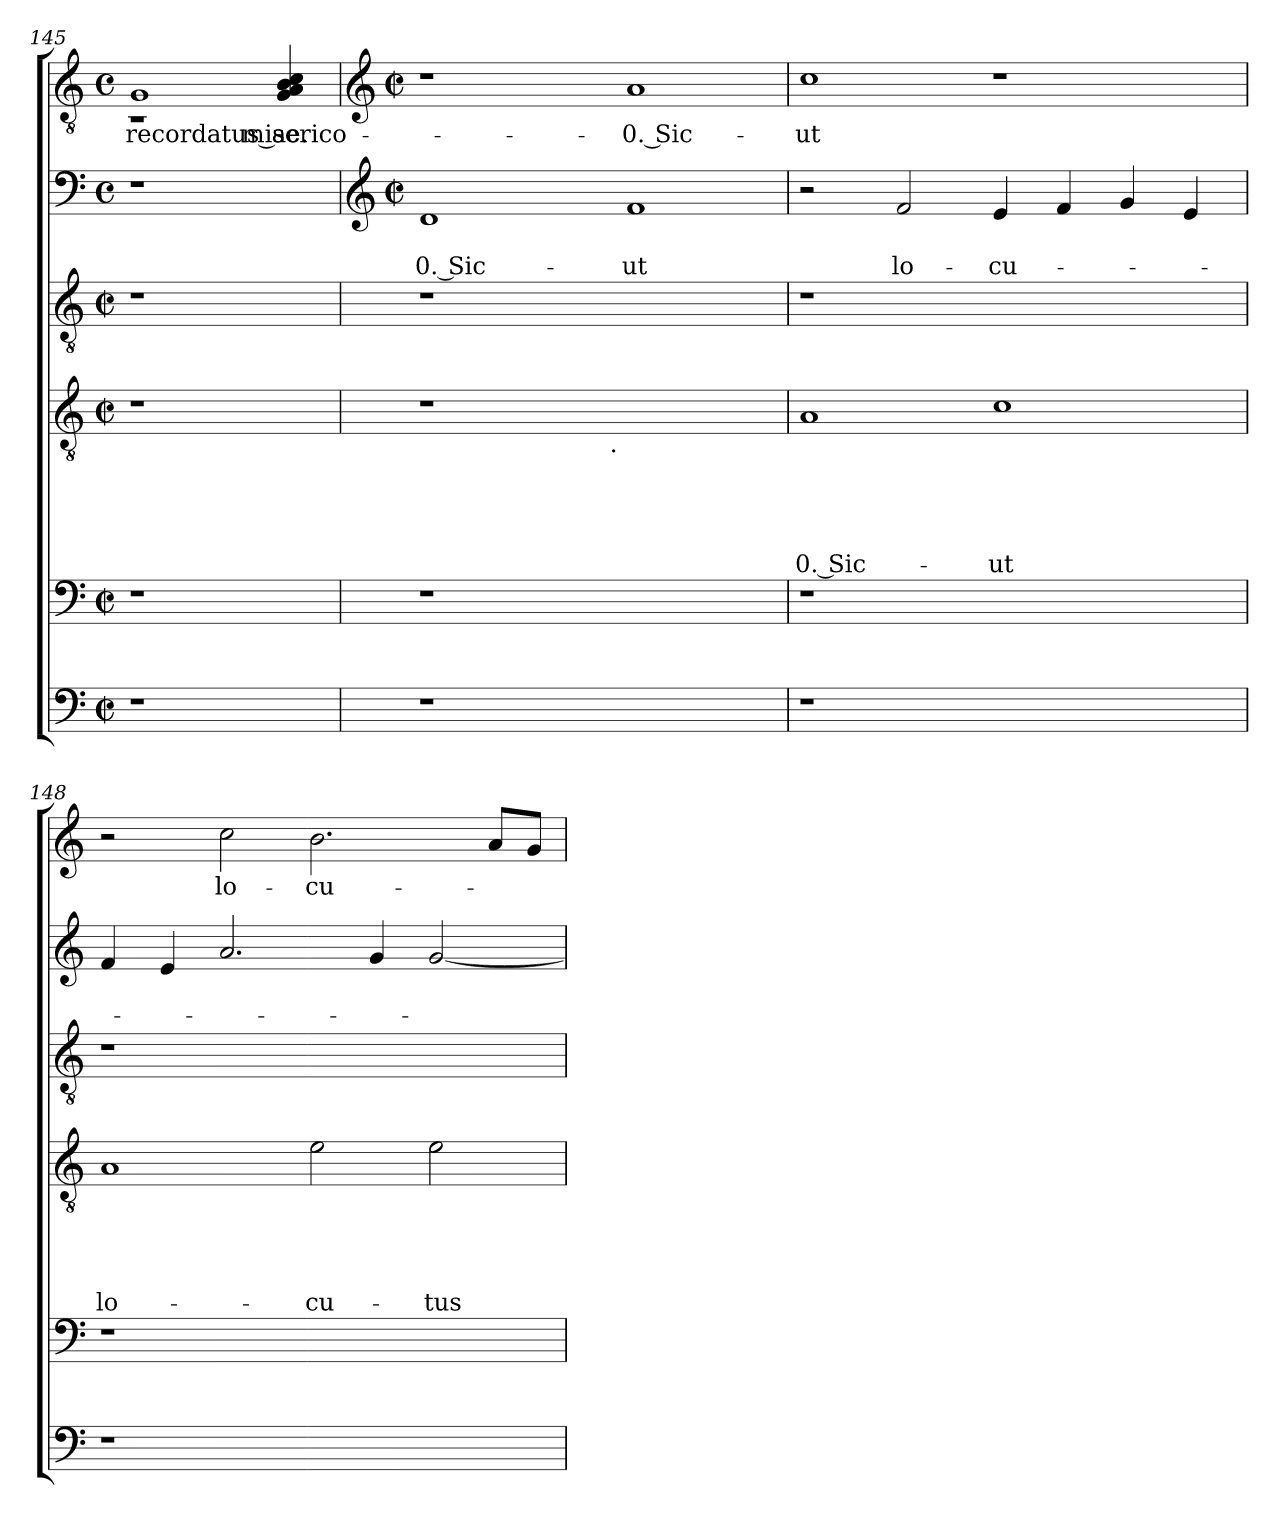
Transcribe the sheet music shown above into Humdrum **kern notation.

**kern	**kern	**kern	**text	**text	**text	**text	**text	**kern	**kern	**text	**text	**kern	**text
*part6	*part5	*part4	*part4	*part4	*part4	*part4	*part4	*part3	*part2	*part2	*part2	*part1	*part1
*staff6	*staff5	*staff4	*staff4	*staff4	*staff4	*staff4	*staff4	*staff3	*staff2	*staff2	*staff2	*staff1	*staff1
*clefF4	*clefF4	*clefGv2	*	*	*	*	*	*clefGv2	*clefF4	*	*	*clefGv2	*
*k[]	*k[]	*k[]	*	*	*	*	*	*k[]	*k[]	*	*	*k[]	*
*C:	*C:	*C:	*	*	*	*	*	*C:	*C:	*	*	*C:	*
*M2/2	*M2/2	*M2/2	*	*	*	*	*	*M2/2	*M4/4	*	*	*M4/4	*
*met(c|)	*met(c|)	*met(c|)	*	*	*	*	*	*met(c|)	*met(c)	*	*	*met(c)	*
=145	=145	=145	=145	=145	=145	=145	=145	=145	=145	=145	=145	=145	=145
!	!	!	!	!	!	!	!	!	!	!	!	!	!LO:LY:b
*	*	*	*	*	*	*	*	*	*	*	*	*^	*
1r	1r	1r	.	.	.	.	.	1r	1r	.	.	1G	1rC	-recordatus miserico-
!	!	!	!	!	!	!	!	!	!	!	!	!	!LO:N:n=1:head=solid	!
!	!	!	!	!	!	!	!	!	!	!	!	!	!LO:N:n=2:head=solid	!
!	!	!	!	!	!	!	!	!	!	!	!	!	!LO:N:n=3:head=solid	!
!	!	!	!	!	!	!	!	!	!	!	!	!	!LO:N:n=4:head=solid	!LO:LY:b
4ryy	4ryy	4ryy	.	.	.	.	.	4ryy	4ryy	.	.	4ryy	4G/ 4A/ 4B/ 4c/	-ae.
*	*	*	*	*	*	*	*	*	*	*	*	*v	*v	*
!!LO:LB:g=z
=146	=146	=146	=146	=146	=146	=146	=146	=146	=146	=146	=146	=146	=146
*	*	*	*	*	*	*	*	*	*clefG2	*	*	*clefG2	*
*	*	*	*	*	*	*	*	*	*M2/2	*	*	*M2/2	*
*	*	*	*	*	*	*	*	*	*met(c|)	*	*	*met(c|)	*
*	*	*	*	*	*	*	*	*	*	*	*	*^	*
!	!	!	!	!	!	!	!	!	!	!	!	!LO:TX:a:t=Trium (SS T2)	!	!
!	!	!	!	!	!	!	!	!	!	!	!LO:LY:b:rj	!	!	!
*	*	*^	*	*	*	*	*	*	*	*	*	*v	*v	*
1r	1r	1r	2ryy	.	.	.	.	.	1r	1d	.	0. Sic-	1r	.
.	.	.	4...ryy	.	.	.	.	.	.	.	.	.	.	.
!	!	!	!LO:TX:b:t=.	!	!	!	!	!	!	!	!	!	!	!
.	.	.	1ryy	.	.	.	.	.	.	.	.	.	.	.
!	!	!	!	!	!	!	!	!	!	!	!	!LO:LY:b	!	!LO:LY:b:rj
1ryy	1ryy	1ryy	.	.	.	.	.	.	1ryy	1f	.	-ut	1a	0. Sic-
.	.	.	32ryy	.	.	.	.	.	.	.	.	.	.	.
=147	=147	=147	=147	=147	=147	=147	=147	=147	=147	=147	=147	=147	=147	=147
!	!	!	!	!	!	!	!	!LO:LY:b:rj	!	!	!	!	!	!LO:LY:b
*	*	*v	*v	*	*	*	*	*	*	*	*	*	*	*
1r	1r	1A	.	.	.	.	0. Sic-	1r	2r	.	.	1cc	-ut
!	!	!	!	!	!	!	!	!	!	!	!LO:LY:b	!	!
.	.	.	.	.	.	.	.	.	2f/	.	lo-	.	.
!	!	!	!	!	!	!	!LO:LY:b	!	!	!	!LO:LY:b	!	!
1ryy	1ryy	1c	.	.	.	.	-ut	1ryy	4e/	.	-cu-	1r	.
.	.	.	.	.	.	.	.	.	4f/	.	.	.	.
.	.	.	.	.	.	.	.	.	4g/	.	.	.	.
.	.	.	.	.	.	.	.	.	4e/	.	.	.	.
=148	=148	=148	=148	=148	=148	=148	=148	=148	=148	=148	=148	=148	=148
!	!	!	!	!	!	!	!LO:LY:b	!	!	!	!	!	!
1r	1r	1A	.	.	.	.	lo-	1r	4f/	.	.	2r	.
.	.	.	.	.	.	.	.	.	4e/	.	.	.	.
!	!	!	!	!	!	!	!	!	!	!	!	!	!LO:LY:b
.	.	.	.	.	.	.	.	.	2.a/	.	.	2cc\	lo-
!	!	!	!	!	!	!	!LO:LY:b	!	!	!	!	!	!LO:LY:b
1ryy	1ryy	2e\	.	.	.	.	-cu-	1ryy	.	.	.	2.b\	-cu-
.	.	.	.	.	.	.	.	.	4g/	.	.	.	.
!	!	!	!	!	!	!	!LO:LY:b	!	!	!	!	!	!
.	.	2e\	.	.	.	.	-tus	.	[<2g/	.	.	.	.
.	.	.	.	.	.	.	.	.	.	.	.	8a/L	.
.	.	.	.	.	.	.	.	.	.	.	.	8g/J	.
=	=	=	=	=	=	=	=	=	=	=	=	=	=
*-	*-	*-	*-	*-	*-	*-	*-	*-	*-	*-	*-	*-	*-
